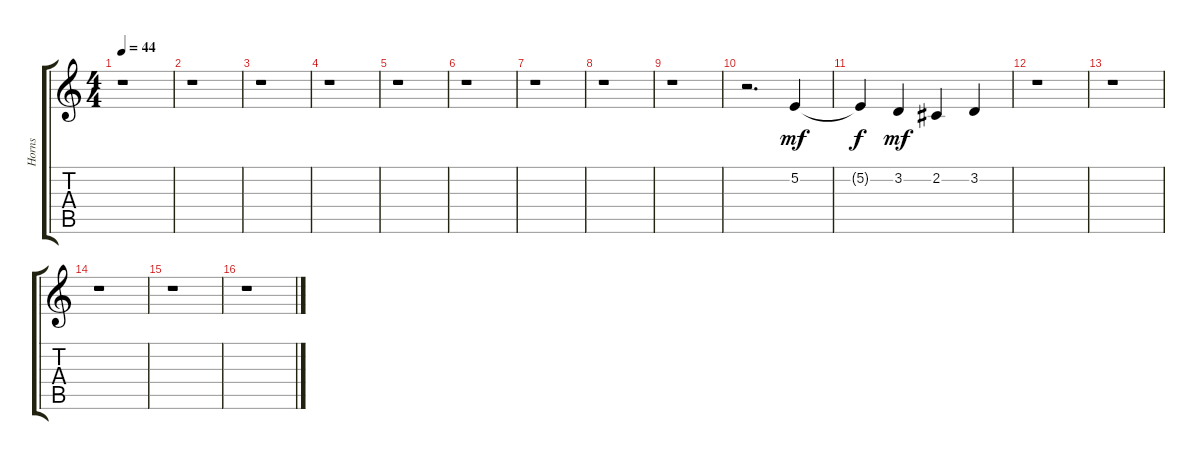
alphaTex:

\track ("Horns" "Horns") {instrument frenchhorn}
\staff {score tabs}
\tuning (E4 B3 G3 D3 A2 E2) {hide}
\ts (4 4)
\tempo 44
\clef g2
\ks c
r.1{dy mf instrument frenchhorn} |
r.1 |
r.1 |
r.1 |
r.1 |
r.1 |
r.1 |
r.1 |
r.1 |
r.2{d} 5.2.4{instrument frenchhorn} |
5.2{t}.4{dy f} 3.2.4{dy mf} 2.2.4 3.2.4 |
r.1 |
r.1 |
r.1 |
r.1 |
r.1
